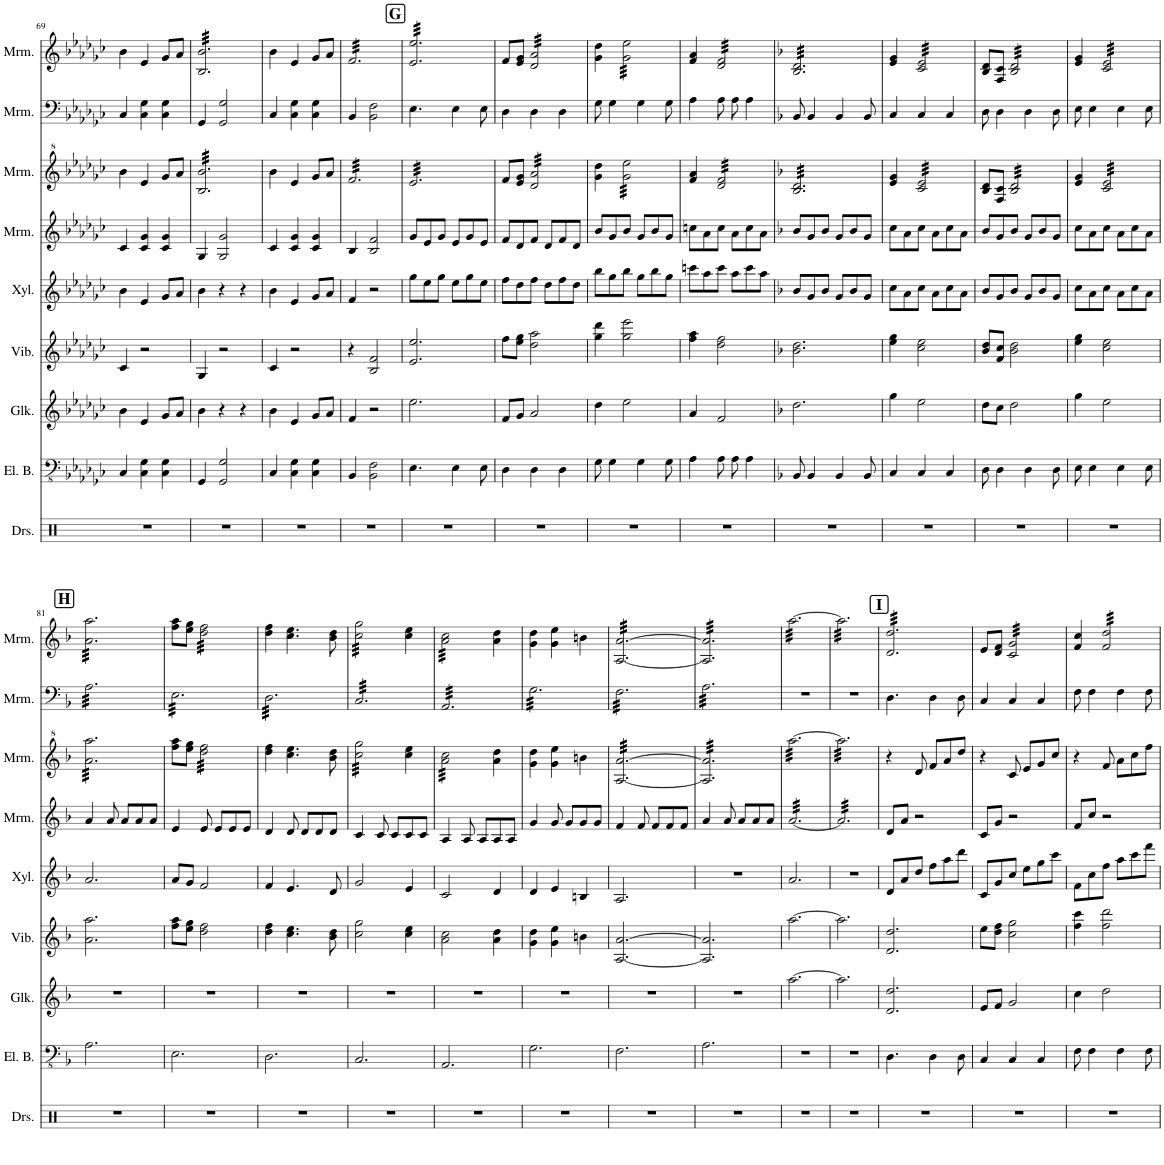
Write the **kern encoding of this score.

**kern	**kern	**kern	**kern	**kern	**kern	**kern	**kern	**kern
*part9	*part8	*part7	*part6	*part5	*part4	*part3	*part2	*part1
*staff9	*staff8	*staff7	*staff6	*staff5	*staff4	*staff3	*staff2	*staff1
*I"Drumset	*I"Electric Bass	*I"Glockenspiel	*I"Vibraphone	*I"Xylophone	*I"Marimba	*I"Marimba	*I"Marimba	*I"Marimba
*I'Drs.	*I'El. B.	*I'Glk.	*I'Vib.	*I'Xyl.	*I'Mrm.	*I'Mrm.	*I'Mrm.	*I'Mrm.
!!LO:PB:g=z
*clefX	*clefFv4	*clefG2	*clefG2	*clefG2	*clefG2	*clefG^2	*clefF4	*clefG2
*	*	*Trd-14c-24	*	*Trd-7c-12	*	*	*	*
*k[]	*k[b-e-a-d-g-c-]	*k[b-e-a-d-g-c-]	*k[b-e-a-d-g-c-]	*k[b-e-a-d-g-c-]	*k[b-e-a-d-g-c-]	*k[b-e-a-d-g-c-]	*k[b-e-a-d-g-c-]	*k[b-e-a-d-g-c-]
*M6/8	*M6/8	*M6/8	*M6/8	*M6/8	*M6/8	*M6/8	*M6/8	*M6/8
=69	=69	=69	=69	=69	=69	=69	=69	=69
2.r	4CC-/	4b-\	4c-/	4b-\	4c-/	4bb-\	4C-/	4b-\
.	4CC-\ 4GG-\	4e-/	2r	4e-/	4c-/ 4g-/	4ee-/	4C-\ 4G-\	4e-/
.	4CC-\ 4GG-\	8g-/L	.	8g-/L	4c-/ 4g-/	8gg-/L	4C-\ 4G-\	8g-/L
.	.	8a-/J	.	8a-/J	.	8aa-/J	.	8a-/J
=70	=70	=70	=70	=70	=70	=70	=70	=70
*	*	*	*	*	*	*tremolo	*	*
*	*	*	*	*	*	*	*	*tremolo
2.r	4GGG-/	4b-\	4G-/	4b-\	4G-/	32b-/ 32bb-/LLL	4GG-/	32B-/ 32b-/LLL
.	.	.	.	.	.	32b-/ 32bb-/	.	32B-/ 32b-/
.	.	.	.	.	.	32b-/ 32bb-/	.	32B-/ 32b-/
.	.	.	.	.	.	32b-/ 32bb-/	.	32B-/ 32b-/
.	.	.	.	.	.	32b-/ 32bb-/	.	32B-/ 32b-/
.	.	.	.	.	.	32b-/ 32bb-/	.	32B-/ 32b-/
.	.	.	.	.	.	32b-/ 32bb-/	.	32B-/ 32b-/
.	.	.	.	.	.	32b-/ 32bb-/	.	32B-/ 32b-/
.	2GGG-/ 2GG-/	4r	2r	4r	2G-/ 2g-/	32b-/ 32bb-/	2GG-/ 2G-/	32B-/ 32b-/
.	.	.	.	.	.	32b-/ 32bb-/	.	32B-/ 32b-/
.	.	.	.	.	.	32b-/ 32bb-/	.	32B-/ 32b-/
.	.	.	.	.	.	32b-/ 32bb-/	.	32B-/ 32b-/
.	.	.	.	.	.	32b-/ 32bb-/	.	32B-/ 32b-/
.	.	.	.	.	.	32b-/ 32bb-/	.	32B-/ 32b-/
.	.	.	.	.	.	32b-/ 32bb-/	.	32B-/ 32b-/
.	.	.	.	.	.	32b-/ 32bb-/	.	32B-/ 32b-/
.	.	4r	.	4r	.	32b-/ 32bb-/	.	32B-/ 32b-/
.	.	.	.	.	.	32b-/ 32bb-/	.	32B-/ 32b-/
.	.	.	.	.	.	32b-/ 32bb-/	.	32B-/ 32b-/
.	.	.	.	.	.	32b-/ 32bb-/	.	32B-/ 32b-/
.	.	.	.	.	.	32b-/ 32bb-/	.	32B-/ 32b-/
.	.	.	.	.	.	32b-/ 32bb-/	.	32B-/ 32b-/
.	.	.	.	.	.	32b-/ 32bb-/	.	32B-/ 32b-/
.	.	.	.	.	.	32b-/ 32bb-/JJJ	.	32B-/ 32b-/JJJ
*	*	*	*	*	*	*	*	*Xtremolo
*	*	*	*	*	*	*Xtremolo	*	*
=71	=71	=71	=71	=71	=71	=71	=71	=71
2.r	4CC-/	4b-\	4c-/	4b-\	4c-/	4bb-\	4C-/	4b-\
.	4CC-\ 4GG-\	4e-/	2r	4e-/	4c-/ 4g-/	4ee-/	4C-\ 4G-\	4e-/
.	4CC-\ 4GG-\	8g-/L	.	8g-/L	4c-/ 4g-/	8gg-/L	4C-\ 4G-\	8g-/L
.	.	8a-/J	.	8a-/J	.	8aa-/J	.	8a-/J
=72	=72	=72	=72	=72	=72	=72	=72	=72
*	*	*	*	*	*	*tremolo	*	*
*	*	*	*	*	*	*	*	*tremolo
2.r	4BBB-/	4f/	4r	4f/	4B-/	32ff/LLL	4BB-/	32f/LLL
.	.	.	.	.	.	32ff/	.	32f/
.	.	.	.	.	.	32ff/	.	32f/
.	.	.	.	.	.	32ff/	.	32f/
.	.	.	.	.	.	32ff/	.	32f/
.	.	.	.	.	.	32ff/	.	32f/
.	.	.	.	.	.	32ff/	.	32f/
.	.	.	.	.	.	32ff/	.	32f/
.	2BBB-\ 2FF\	2r	2B-/ 2f/	2r	2B-/ 2f/	32ff/	2BB-\ 2F\	32f/
.	.	.	.	.	.	32ff/	.	32f/
.	.	.	.	.	.	32ff/	.	32f/
.	.	.	.	.	.	32ff/	.	32f/
.	.	.	.	.	.	32ff/	.	32f/
.	.	.	.	.	.	32ff/	.	32f/
.	.	.	.	.	.	32ff/	.	32f/
.	.	.	.	.	.	32ff/	.	32f/
.	.	.	.	.	.	32ff/	.	32f/
.	.	.	.	.	.	32ff/	.	32f/
.	.	.	.	.	.	32ff/	.	32f/
.	.	.	.	.	.	32ff/	.	32f/
.	.	.	.	.	.	32ff/	.	32f/
.	.	.	.	.	.	32ff/	.	32f/
.	.	.	.	.	.	32ff/	.	32f/
.	.	.	.	.	.	32ff/JJJ	.	32f/JJJ
!!LO:REH:place=s1:a:B:cj:fs=14:t=G
=73	=73	=73	=73	=73	=73	=73	=73	=73
2.r	4.EE-\	2.ee-\	2.e-/ 2.ee-/	8gg-\L	8g-/L	32ee-/LLL	4.E-\	32e-/ 32ee-/LLL
.	.	.	.	.	.	32ee-/	.	32e-/ 32ee-/
.	.	.	.	.	.	32ee-/	.	32e-/ 32ee-/
.	.	.	.	.	.	32ee-/	.	32e-/ 32ee-/
.	.	.	.	8ee-\	8e-/	32ee-/	.	32e-/ 32ee-/
.	.	.	.	.	.	32ee-/	.	32e-/ 32ee-/
.	.	.	.	.	.	32ee-/	.	32e-/ 32ee-/
.	.	.	.	.	.	32ee-/	.	32e-/ 32ee-/
.	.	.	.	8gg-\J	8g-/J	32ee-/	.	32e-/ 32ee-/
.	.	.	.	.	.	32ee-/	.	32e-/ 32ee-/
.	.	.	.	.	.	32ee-/	.	32e-/ 32ee-/
.	.	.	.	.	.	32ee-/	.	32e-/ 32ee-/
.	4EE-\	.	.	8ee-\L	8e-/L	32ee-/	4E-\	32e-/ 32ee-/
.	.	.	.	.	.	32ee-/	.	32e-/ 32ee-/
.	.	.	.	.	.	32ee-/	.	32e-/ 32ee-/
.	.	.	.	.	.	32ee-/	.	32e-/ 32ee-/
.	.	.	.	8gg-\	8g-/	32ee-/	.	32e-/ 32ee-/
.	.	.	.	.	.	32ee-/	.	32e-/ 32ee-/
.	.	.	.	.	.	32ee-/	.	32e-/ 32ee-/
.	.	.	.	.	.	32ee-/	.	32e-/ 32ee-/
.	8EE-\	.	.	8ee-\J	8e-/J	32ee-/	8E-\	32e-/ 32ee-/
.	.	.	.	.	.	32ee-/	.	32e-/ 32ee-/
.	.	.	.	.	.	32ee-/	.	32e-/ 32ee-/
.	.	.	.	.	.	32ee-/JJJ	.	32e-/ 32ee-/JJJ
*	*	*	*	*	*	*	*	*Xtremolo
*	*	*	*	*	*	*Xtremolo	*	*
=74	=74	=74	=74	=74	=74	=74	=74	=74
2.r	4DD-\	8f/L	8ff\L	8ff\L	8f/L	8ff/L	4D-\	8f/L
.	.	8g-/J	8ee-\ 8gg-\J	8dd-\	8d-/	8ee-/ 8gg-/J	.	8e-/ 8g-/J
*	*	*	*	*	*	*tremolo	*	*
*	*	*	*	*	*	*	*	*tremolo
.	4DD-\	2a-/	2dd-\ 2aa-\	8ff\J	8f/J	32dd-/ 32aa-/LLL	4D-\	32d-/ 32a-/LLL
.	.	.	.	.	.	32dd-/ 32aa-/	.	32d-/ 32a-/
.	.	.	.	.	.	32dd-/ 32aa-/	.	32d-/ 32a-/
.	.	.	.	.	.	32dd-/ 32aa-/	.	32d-/ 32a-/
.	.	.	.	8dd-\L	8d-/L	32dd-/ 32aa-/	.	32d-/ 32a-/
.	.	.	.	.	.	32dd-/ 32aa-/	.	32d-/ 32a-/
.	.	.	.	.	.	32dd-/ 32aa-/	.	32d-/ 32a-/
.	.	.	.	.	.	32dd-/ 32aa-/	.	32d-/ 32a-/
.	4DD-\	.	.	8ff\	8f/	32dd-/ 32aa-/	4D-\	32d-/ 32a-/
.	.	.	.	.	.	32dd-/ 32aa-/	.	32d-/ 32a-/
.	.	.	.	.	.	32dd-/ 32aa-/	.	32d-/ 32a-/
.	.	.	.	.	.	32dd-/ 32aa-/	.	32d-/ 32a-/
.	.	.	.	8dd-\J	8d-/J	32dd-/ 32aa-/	.	32d-/ 32a-/
.	.	.	.	.	.	32dd-/ 32aa-/	.	32d-/ 32a-/
.	.	.	.	.	.	32dd-/ 32aa-/	.	32d-/ 32a-/
.	.	.	.	.	.	32dd-/ 32aa-/JJJ	.	32d-/ 32a-/JJJ
*	*	*	*	*	*	*	*	*Xtremolo
*	*	*	*	*	*	*Xtremolo	*	*
=75	=75	=75	=75	=75	=75	=75	=75	=75
2.r	8GG-\	4dd-\	4gg-\ 4ddd-\	8bb-\L	8b-/L	4gg-\ 4ddd-\	8G-\	4g-\ 4dd-\
.	4GG-\	.	.	8gg-\	8g-/	.	4G-\	.
*	*	*	*	*	*	*tremolo	*	*
*	*	*	*	*	*	*	*	*tremolo
.	.	2ee-\	2gg-\ 2eee-\	8bb-\J	8b-/J	32gg-\ 32eee-\LLL	.	32g-\ 32ee-\LLL
.	.	.	.	.	.	32gg-\ 32eee-\	.	32g-\ 32ee-\
.	.	.	.	.	.	32gg-\ 32eee-\	.	32g-\ 32ee-\
.	.	.	.	.	.	32gg-\ 32eee-\	.	32g-\ 32ee-\
.	4GG-\	.	.	8gg-\L	8g-/L	32gg-\ 32eee-\	4G-\	32g-\ 32ee-\
.	.	.	.	.	.	32gg-\ 32eee-\	.	32g-\ 32ee-\
.	.	.	.	.	.	32gg-\ 32eee-\	.	32g-\ 32ee-\
.	.	.	.	.	.	32gg-\ 32eee-\	.	32g-\ 32ee-\
.	.	.	.	8bb-\	8b-/	32gg-\ 32eee-\	.	32g-\ 32ee-\
.	.	.	.	.	.	32gg-\ 32eee-\	.	32g-\ 32ee-\
.	.	.	.	.	.	32gg-\ 32eee-\	.	32g-\ 32ee-\
.	.	.	.	.	.	32gg-\ 32eee-\	.	32g-\ 32ee-\
.	8GG-\	.	.	8gg-\J	8g-/J	32gg-\ 32eee-\	8G-\	32g-\ 32ee-\
.	.	.	.	.	.	32gg-\ 32eee-\	.	32g-\ 32ee-\
.	.	.	.	.	.	32gg-\ 32eee-\	.	32g-\ 32ee-\
.	.	.	.	.	.	32gg-\ 32eee-\JJJ	.	32g-\ 32ee-\JJJ
*	*	*	*	*	*	*	*	*Xtremolo
*	*	*	*	*	*	*Xtremolo	*	*
=76	=76	=76	=76	=76	=76	=76	=76	=76
2.r	4AA-\	4a-/	4ff\ 4aa-\	8cccn\L	8ccn\L	4ff/ 4aa-/	4A-\	4f/ 4a-/
.	.	.	.	8aa-\	8a-\	.	.	.
*	*	*	*	*	*	*tremolo	*	*
*	*	*	*	*	*	*	*	*tremolo
.	8AA-\	2f/	2dd-\ 2ff\	8ccc\J	8cc\J	32dd-/ 32ff/LLL	8A-\	32d-/ 32f/LLL
.	.	.	.	.	.	32dd-/ 32ff/	.	32d-/ 32f/
.	.	.	.	.	.	32dd-/ 32ff/	.	32d-/ 32f/
.	.	.	.	.	.	32dd-/ 32ff/	.	32d-/ 32f/
.	8AA-\	.	.	8aa-\L	8a-\L	32dd-/ 32ff/	8A-\	32d-/ 32f/
.	.	.	.	.	.	32dd-/ 32ff/	.	32d-/ 32f/
.	.	.	.	.	.	32dd-/ 32ff/	.	32d-/ 32f/
.	.	.	.	.	.	32dd-/ 32ff/	.	32d-/ 32f/
.	4AA-\	.	.	8ccc\	8cc\	32dd-/ 32ff/	4A-\	32d-/ 32f/
.	.	.	.	.	.	32dd-/ 32ff/	.	32d-/ 32f/
.	.	.	.	.	.	32dd-/ 32ff/	.	32d-/ 32f/
.	.	.	.	.	.	32dd-/ 32ff/	.	32d-/ 32f/
.	.	.	.	8aa-\J	8a-\J	32dd-/ 32ff/	.	32d-/ 32f/
.	.	.	.	.	.	32dd-/ 32ff/	.	32d-/ 32f/
.	.	.	.	.	.	32dd-/ 32ff/	.	32d-/ 32f/
.	.	.	.	.	.	32dd-/ 32ff/JJJ	.	32d-/ 32f/JJJ
=77	=77	=77	=77	=77	=77	=77	=77	=77
*	*k[b-]	*k[b-]	*k[b-]	*k[b-]	*k[b-]	*k[b-]	*k[b-]	*k[b-]
2.r	8BBB-/	2.dd\	2.b-\ 2.dd\	8b-/L	8b-/L	32b-/ 32dd/LLL	8BB-/	32B-/ 32d/LLL
.	.	.	.	.	.	32b-/ 32dd/	.	32B-/ 32d/
.	.	.	.	.	.	32b-/ 32dd/	.	32B-/ 32d/
.	.	.	.	.	.	32b-/ 32dd/	.	32B-/ 32d/
.	4BBB-/	.	.	8g/	8g/	32b-/ 32dd/	4BB-/	32B-/ 32d/
.	.	.	.	.	.	32b-/ 32dd/	.	32B-/ 32d/
.	.	.	.	.	.	32b-/ 32dd/	.	32B-/ 32d/
.	.	.	.	.	.	32b-/ 32dd/	.	32B-/ 32d/
.	.	.	.	8b-/J	8b-/J	32b-/ 32dd/	.	32B-/ 32d/
.	.	.	.	.	.	32b-/ 32dd/	.	32B-/ 32d/
.	.	.	.	.	.	32b-/ 32dd/	.	32B-/ 32d/
.	.	.	.	.	.	32b-/ 32dd/	.	32B-/ 32d/
.	4BBB-/	.	.	8g/L	8g/L	32b-/ 32dd/	4BB-/	32B-/ 32d/
.	.	.	.	.	.	32b-/ 32dd/	.	32B-/ 32d/
.	.	.	.	.	.	32b-/ 32dd/	.	32B-/ 32d/
.	.	.	.	.	.	32b-/ 32dd/	.	32B-/ 32d/
.	.	.	.	8b-/	8b-/	32b-/ 32dd/	.	32B-/ 32d/
.	.	.	.	.	.	32b-/ 32dd/	.	32B-/ 32d/
.	.	.	.	.	.	32b-/ 32dd/	.	32B-/ 32d/
.	.	.	.	.	.	32b-/ 32dd/	.	32B-/ 32d/
.	8BBB-/	.	.	8g/J	8g/J	32b-/ 32dd/	8BB-/	32B-/ 32d/
.	.	.	.	.	.	32b-/ 32dd/	.	32B-/ 32d/
.	.	.	.	.	.	32b-/ 32dd/	.	32B-/ 32d/
.	.	.	.	.	.	32b-/ 32dd/JJJ	.	32B-/ 32d/JJJ
*	*	*	*	*	*	*	*	*Xtremolo
*	*	*	*	*	*	*Xtremolo	*	*
=78	=78	=78	=78	=78	=78	=78	=78	=78
2.r	4CC/	4gg\	4ee\ 4gg\	8cc\L	8cc\L	4ee/ 4gg/	4C/	4e/ 4g/
.	.	.	.	8a\	8a\	.	.	.
*	*	*	*	*	*	*tremolo	*	*
*	*	*	*	*	*	*	*	*tremolo
.	4CC/	2ee\	2cc\ 2ee\	8cc\J	8cc\J	32cc/ 32ee/LLL	4C/	32c/ 32e/LLL
.	.	.	.	.	.	32cc/ 32ee/	.	32c/ 32e/
.	.	.	.	.	.	32cc/ 32ee/	.	32c/ 32e/
.	.	.	.	.	.	32cc/ 32ee/	.	32c/ 32e/
.	.	.	.	8a\L	8a\L	32cc/ 32ee/	.	32c/ 32e/
.	.	.	.	.	.	32cc/ 32ee/	.	32c/ 32e/
.	.	.	.	.	.	32cc/ 32ee/	.	32c/ 32e/
.	.	.	.	.	.	32cc/ 32ee/	.	32c/ 32e/
.	4CC/	.	.	8cc\	8cc\	32cc/ 32ee/	4C/	32c/ 32e/
.	.	.	.	.	.	32cc/ 32ee/	.	32c/ 32e/
.	.	.	.	.	.	32cc/ 32ee/	.	32c/ 32e/
.	.	.	.	.	.	32cc/ 32ee/	.	32c/ 32e/
.	.	.	.	8a\J	8a\J	32cc/ 32ee/	.	32c/ 32e/
.	.	.	.	.	.	32cc/ 32ee/	.	32c/ 32e/
.	.	.	.	.	.	32cc/ 32ee/	.	32c/ 32e/
.	.	.	.	.	.	32cc/ 32ee/JJJ	.	32c/ 32e/JJJ
*	*	*	*	*	*	*	*	*Xtremolo
*	*	*	*	*	*	*Xtremolo	*	*
=79	=79	=79	=79	=79	=79	=79	=79	=79
2.r	8DD\	8dd\L	8b-/ 8dd/L	8b-/L	8b-/L	8b-/ 8dd/L	8D\	8B-/ 8d/L
.	4DD\	8cc\J	8f/ 8cc/J	8g/	8g/	8f/ 8cc/J	4D\	8F/ 8c/J
*	*	*	*	*	*	*tremolo	*	*
*	*	*	*	*	*	*	*	*tremolo
.	.	2dd\	2b-\ 2dd\	8b-/J	8b-/J	32b-/ 32dd/LLL	.	32B-/ 32d/LLL
.	.	.	.	.	.	32b-/ 32dd/	.	32B-/ 32d/
.	.	.	.	.	.	32b-/ 32dd/	.	32B-/ 32d/
.	.	.	.	.	.	32b-/ 32dd/	.	32B-/ 32d/
.	4DD\	.	.	8g/L	8g/L	32b-/ 32dd/	4D\	32B-/ 32d/
.	.	.	.	.	.	32b-/ 32dd/	.	32B-/ 32d/
.	.	.	.	.	.	32b-/ 32dd/	.	32B-/ 32d/
.	.	.	.	.	.	32b-/ 32dd/	.	32B-/ 32d/
.	.	.	.	8b-/	8b-/	32b-/ 32dd/	.	32B-/ 32d/
.	.	.	.	.	.	32b-/ 32dd/	.	32B-/ 32d/
.	.	.	.	.	.	32b-/ 32dd/	.	32B-/ 32d/
.	.	.	.	.	.	32b-/ 32dd/	.	32B-/ 32d/
.	8DD\	.	.	8g/J	8g/J	32b-/ 32dd/	8D\	32B-/ 32d/
.	.	.	.	.	.	32b-/ 32dd/	.	32B-/ 32d/
.	.	.	.	.	.	32b-/ 32dd/	.	32B-/ 32d/
.	.	.	.	.	.	32b-/ 32dd/JJJ	.	32B-/ 32d/JJJ
*	*	*	*	*	*	*	*	*Xtremolo
*	*	*	*	*	*	*Xtremolo	*	*
=80	=80	=80	=80	=80	=80	=80	=80	=80
2.r	8EE\	4gg\	4ee\ 4gg\	8cc\L	8cc\L	4ee/ 4gg/	8E\	4e/ 4g/
.	4EE\	.	.	8a\	8a\	.	4E\	.
*	*	*	*	*	*	*tremolo	*	*
*	*	*	*	*	*	*	*	*tremolo
.	.	2ee\	2cc\ 2ee\	8cc\J	8cc\J	32cc/ 32ee/LLL	.	32c/ 32e/LLL
.	.	.	.	.	.	32cc/ 32ee/	.	32c/ 32e/
.	.	.	.	.	.	32cc/ 32ee/	.	32c/ 32e/
.	.	.	.	.	.	32cc/ 32ee/	.	32c/ 32e/
.	4EE\	.	.	8a\L	8a\L	32cc/ 32ee/	4E\	32c/ 32e/
.	.	.	.	.	.	32cc/ 32ee/	.	32c/ 32e/
.	.	.	.	.	.	32cc/ 32ee/	.	32c/ 32e/
.	.	.	.	.	.	32cc/ 32ee/	.	32c/ 32e/
.	.	.	.	8cc\	8cc\	32cc/ 32ee/	.	32c/ 32e/
.	.	.	.	.	.	32cc/ 32ee/	.	32c/ 32e/
.	.	.	.	.	.	32cc/ 32ee/	.	32c/ 32e/
.	.	.	.	.	.	32cc/ 32ee/	.	32c/ 32e/
.	8EE\	.	.	8a\J	8a\J	32cc/ 32ee/	8E\	32c/ 32e/
.	.	.	.	.	.	32cc/ 32ee/	.	32c/ 32e/
.	.	.	.	.	.	32cc/ 32ee/	.	32c/ 32e/
.	.	.	.	.	.	32cc/ 32ee/JJJ	.	32c/ 32e/JJJ
!!LO:LB:g=z
!!LO:REH:place=s1:a:B:cj:fs=14:t=H
=81	=81	=81	=81	=81	=81	=81	=81	=81
*	*	*	*	*	*	*	*tremolo	*
2.r	2.AA\	2.r	2.a\ 2.aa\	2.a/	4a/	32aa\ 32aaa\LLL	32A\LLL	32a\ 32aa\LLL
.	.	.	.	.	.	32aa\ 32aaa\	32A\	32a\ 32aa\
.	.	.	.	.	.	32aa\ 32aaa\	32A\	32a\ 32aa\
.	.	.	.	.	.	32aa\ 32aaa\	32A\	32a\ 32aa\
.	.	.	.	.	.	32aa\ 32aaa\	32A\	32a\ 32aa\
.	.	.	.	.	.	32aa\ 32aaa\	32A\	32a\ 32aa\
.	.	.	.	.	.	32aa\ 32aaa\	32A\	32a\ 32aa\
.	.	.	.	.	.	32aa\ 32aaa\	32A\	32a\ 32aa\
.	.	.	.	.	8a/	32aa\ 32aaa\	32A\	32a\ 32aa\
.	.	.	.	.	.	32aa\ 32aaa\	32A\	32a\ 32aa\
.	.	.	.	.	.	32aa\ 32aaa\	32A\	32a\ 32aa\
.	.	.	.	.	.	32aa\ 32aaa\	32A\	32a\ 32aa\
.	.	.	.	.	8a/L	32aa\ 32aaa\	32A\	32a\ 32aa\
.	.	.	.	.	.	32aa\ 32aaa\	32A\	32a\ 32aa\
.	.	.	.	.	.	32aa\ 32aaa\	32A\	32a\ 32aa\
.	.	.	.	.	.	32aa\ 32aaa\	32A\	32a\ 32aa\
.	.	.	.	.	8a/	32aa\ 32aaa\	32A\	32a\ 32aa\
.	.	.	.	.	.	32aa\ 32aaa\	32A\	32a\ 32aa\
.	.	.	.	.	.	32aa\ 32aaa\	32A\	32a\ 32aa\
.	.	.	.	.	.	32aa\ 32aaa\	32A\	32a\ 32aa\
.	.	.	.	.	8a/J	32aa\ 32aaa\	32A\	32a\ 32aa\
.	.	.	.	.	.	32aa\ 32aaa\	32A\	32a\ 32aa\
.	.	.	.	.	.	32aa\ 32aaa\	32A\	32a\ 32aa\
.	.	.	.	.	.	32aa\ 32aaa\JJJ	32A\JJJ	32a\ 32aa\JJJ
*	*	*	*	*	*	*	*	*Xtremolo
*	*	*	*	*	*	*Xtremolo	*	*
=82	=82	=82	=82	=82	=82	=82	=82	=82
2.r	2.EE\	2.r	8ff\ 8aa\L	8a/L	4e/	8fff\ 8aaa\L	32E\LLL	8ff\ 8aa\L
.	.	.	.	.	.	.	32E\	.
.	.	.	.	.	.	.	32E\	.
.	.	.	.	.	.	.	32E\	.
.	.	.	8ee\ 8gg\J	8g/J	.	8eee\ 8ggg\J	32E\	8ee\ 8gg\J
.	.	.	.	.	.	.	32E\	.
.	.	.	.	.	.	.	32E\	.
.	.	.	.	.	.	.	32E\	.
*	*	*	*	*	*	*tremolo	*	*
*	*	*	*	*	*	*	*	*tremolo
.	.	.	2dd\ 2ff\	2f/	8e/	32ddd\ 32fff\LLL	32E\	32dd\ 32ff\LLL
.	.	.	.	.	.	32ddd\ 32fff\	32E\	32dd\ 32ff\
.	.	.	.	.	.	32ddd\ 32fff\	32E\	32dd\ 32ff\
.	.	.	.	.	.	32ddd\ 32fff\	32E\	32dd\ 32ff\
.	.	.	.	.	8e/L	32ddd\ 32fff\	32E\	32dd\ 32ff\
.	.	.	.	.	.	32ddd\ 32fff\	32E\	32dd\ 32ff\
.	.	.	.	.	.	32ddd\ 32fff\	32E\	32dd\ 32ff\
.	.	.	.	.	.	32ddd\ 32fff\	32E\	32dd\ 32ff\
.	.	.	.	.	8e/	32ddd\ 32fff\	32E\	32dd\ 32ff\
.	.	.	.	.	.	32ddd\ 32fff\	32E\	32dd\ 32ff\
.	.	.	.	.	.	32ddd\ 32fff\	32E\	32dd\ 32ff\
.	.	.	.	.	.	32ddd\ 32fff\	32E\	32dd\ 32ff\
.	.	.	.	.	8e/J	32ddd\ 32fff\	32E\	32dd\ 32ff\
.	.	.	.	.	.	32ddd\ 32fff\	32E\	32dd\ 32ff\
.	.	.	.	.	.	32ddd\ 32fff\	32E\	32dd\ 32ff\
.	.	.	.	.	.	32ddd\ 32fff\JJJ	32E\JJJ	32dd\ 32ff\JJJ
*	*	*	*	*	*	*	*	*Xtremolo
*	*	*	*	*	*	*Xtremolo	*	*
=83	=83	=83	=83	=83	=83	=83	=83	=83
2.r	2.DD\	2.r	4dd\ 4ff\	4f/	4d/	4ddd\ 4fff\	32D\LLL	4dd\ 4ff\
.	.	.	.	.	.	.	32D\	.
.	.	.	.	.	.	.	32D\	.
.	.	.	.	.	.	.	32D\	.
.	.	.	.	.	.	.	32D\	.
.	.	.	.	.	.	.	32D\	.
.	.	.	.	.	.	.	32D\	.
.	.	.	.	.	.	.	32D\	.
.	.	.	4.cc\ 4.ee\	4.e/	8d/	4.ccc\ 4.eee\	32D\	4.cc\ 4.ee\
.	.	.	.	.	.	.	32D\	.
.	.	.	.	.	.	.	32D\	.
.	.	.	.	.	.	.	32D\	.
.	.	.	.	.	8d/L	.	32D\	.
.	.	.	.	.	.	.	32D\	.
.	.	.	.	.	.	.	32D\	.
.	.	.	.	.	.	.	32D\	.
.	.	.	.	.	8d/	.	32D\	.
.	.	.	.	.	.	.	32D\	.
.	.	.	.	.	.	.	32D\	.
.	.	.	.	.	.	.	32D\	.
.	.	.	8b-\ 8dd\	8d/	8d/J	8bb-\ 8ddd\	32D\	8b-\ 8dd\
.	.	.	.	.	.	.	32D\	.
.	.	.	.	.	.	.	32D\	.
.	.	.	.	.	.	.	32D\JJJ	.
=84	=84	=84	=84	=84	=84	=84	=84	=84
*	*	*	*	*	*	*tremolo	*	*
*	*	*	*	*	*	*	*	*tremolo
2.r	2.CC/	2.r	2cc\ 2gg\	2g/	4c/	32ccc\ 32ggg\LLL	32C/LLL	32cc\ 32gg\LLL
.	.	.	.	.	.	32ccc\ 32ggg\	32C/	32cc\ 32gg\
.	.	.	.	.	.	32ccc\ 32ggg\	32C/	32cc\ 32gg\
.	.	.	.	.	.	32ccc\ 32ggg\	32C/	32cc\ 32gg\
.	.	.	.	.	.	32ccc\ 32ggg\	32C/	32cc\ 32gg\
.	.	.	.	.	.	32ccc\ 32ggg\	32C/	32cc\ 32gg\
.	.	.	.	.	.	32ccc\ 32ggg\	32C/	32cc\ 32gg\
.	.	.	.	.	.	32ccc\ 32ggg\	32C/	32cc\ 32gg\
.	.	.	.	.	8c/	32ccc\ 32ggg\	32C/	32cc\ 32gg\
.	.	.	.	.	.	32ccc\ 32ggg\	32C/	32cc\ 32gg\
.	.	.	.	.	.	32ccc\ 32ggg\	32C/	32cc\ 32gg\
.	.	.	.	.	.	32ccc\ 32ggg\	32C/	32cc\ 32gg\
.	.	.	.	.	8c/L	32ccc\ 32ggg\	32C/	32cc\ 32gg\
.	.	.	.	.	.	32ccc\ 32ggg\	32C/	32cc\ 32gg\
.	.	.	.	.	.	32ccc\ 32ggg\	32C/	32cc\ 32gg\
.	.	.	.	.	.	32ccc\ 32ggg\JJJ	32C/	32cc\ 32gg\JJJ
*	*	*	*	*	*	*	*	*Xtremolo
*	*	*	*	*	*	*Xtremolo	*	*
.	.	.	4cc\ 4ee\	4e/	8c/	4ccc\ 4eee\	32C/	4cc\ 4ee\
.	.	.	.	.	.	.	32C/	.
.	.	.	.	.	.	.	32C/	.
.	.	.	.	.	.	.	32C/	.
.	.	.	.	.	8c/J	.	32C/	.
.	.	.	.	.	.	.	32C/	.
.	.	.	.	.	.	.	32C/	.
.	.	.	.	.	.	.	32C/JJJ	.
=85	=85	=85	=85	=85	=85	=85	=85	=85
*	*	*	*	*	*	*tremolo	*	*
*	*	*	*	*	*	*	*	*tremolo
2.r	2.AAA/	2.r	2a\ 2cc\	2c/	4A/	32aa\ 32ccc\LLL	32AA/LLL	32a\ 32cc\LLL
.	.	.	.	.	.	32aa\ 32ccc\	32AA/	32a\ 32cc\
.	.	.	.	.	.	32aa\ 32ccc\	32AA/	32a\ 32cc\
.	.	.	.	.	.	32aa\ 32ccc\	32AA/	32a\ 32cc\
.	.	.	.	.	.	32aa\ 32ccc\	32AA/	32a\ 32cc\
.	.	.	.	.	.	32aa\ 32ccc\	32AA/	32a\ 32cc\
.	.	.	.	.	.	32aa\ 32ccc\	32AA/	32a\ 32cc\
.	.	.	.	.	.	32aa\ 32ccc\	32AA/	32a\ 32cc\
.	.	.	.	.	8A/	32aa\ 32ccc\	32AA/	32a\ 32cc\
.	.	.	.	.	.	32aa\ 32ccc\	32AA/	32a\ 32cc\
.	.	.	.	.	.	32aa\ 32ccc\	32AA/	32a\ 32cc\
.	.	.	.	.	.	32aa\ 32ccc\	32AA/	32a\ 32cc\
.	.	.	.	.	8A/L	32aa\ 32ccc\	32AA/	32a\ 32cc\
.	.	.	.	.	.	32aa\ 32ccc\	32AA/	32a\ 32cc\
.	.	.	.	.	.	32aa\ 32ccc\	32AA/	32a\ 32cc\
.	.	.	.	.	.	32aa\ 32ccc\JJJ	32AA/	32a\ 32cc\JJJ
*	*	*	*	*	*	*	*	*Xtremolo
*	*	*	*	*	*	*Xtremolo	*	*
.	.	.	4a\ 4dd\	4d/	8A/	4aa\ 4ddd\	32AA/	4a\ 4dd\
.	.	.	.	.	.	.	32AA/	.
.	.	.	.	.	.	.	32AA/	.
.	.	.	.	.	.	.	32AA/	.
.	.	.	.	.	8A/J	.	32AA/	.
.	.	.	.	.	.	.	32AA/	.
.	.	.	.	.	.	.	32AA/	.
.	.	.	.	.	.	.	32AA/JJJ	.
=86	=86	=86	=86	=86	=86	=86	=86	=86
2.r	2.GG\	2.r	4g\ 4dd\	4d/	4g/	4gg\ 4ddd\	32G\LLL	4g\ 4dd\
.	.	.	.	.	.	.	32G\	.
.	.	.	.	.	.	.	32G\	.
.	.	.	.	.	.	.	32G\	.
.	.	.	.	.	.	.	32G\	.
.	.	.	.	.	.	.	32G\	.
.	.	.	.	.	.	.	32G\	.
.	.	.	.	.	.	.	32G\	.
.	.	.	4g\ 4ee\	4e/	8g/	4gg\ 4eee\	32G\	4g\ 4ee\
.	.	.	.	.	.	.	32G\	.
.	.	.	.	.	.	.	32G\	.
.	.	.	.	.	.	.	32G\	.
.	.	.	.	.	8g/L	.	32G\	.
.	.	.	.	.	.	.	32G\	.
.	.	.	.	.	.	.	32G\	.
.	.	.	.	.	.	.	32G\	.
.	.	.	4bn\	4Bn/	8g/	4bbn\	32G\	4bn\
.	.	.	.	.	.	.	32G\	.
.	.	.	.	.	.	.	32G\	.
.	.	.	.	.	.	.	32G\	.
.	.	.	.	.	8g/J	.	32G\	.
.	.	.	.	.	.	.	32G\	.
.	.	.	.	.	.	.	32G\	.
.	.	.	.	.	.	.	32G\JJJ	.
=87	=87	=87	=87	=87	=87	=87	=87	=87
*	*	*	*	*	*	*tremolo	*	*
*	*	*	*	*	*	*	*	*tremolo
2.r	2.FF\	2.r	[2.A/ [2.a/	2.A/	4f/	[32a/ [32aa/LLL	32F\LLL	[32A/ [32a/LLL
.	.	.	.	.	.	32a/ 32aa/	32F\	32A/ 32a/
.	.	.	.	.	.	32a/ 32aa/	32F\	32A/ 32a/
.	.	.	.	.	.	32a/ 32aa/	32F\	32A/ 32a/
.	.	.	.	.	.	32a/ 32aa/	32F\	32A/ 32a/
.	.	.	.	.	.	32a/ 32aa/	32F\	32A/ 32a/
.	.	.	.	.	.	32a/ 32aa/	32F\	32A/ 32a/
.	.	.	.	.	.	32a/ 32aa/	32F\	32A/ 32a/
.	.	.	.	.	8f/	32a/ 32aa/	32F\	32A/ 32a/
.	.	.	.	.	.	32a/ 32aa/	32F\	32A/ 32a/
.	.	.	.	.	.	32a/ 32aa/	32F\	32A/ 32a/
.	.	.	.	.	.	32a/ 32aa/	32F\	32A/ 32a/
.	.	.	.	.	8f/L	32a/ 32aa/	32F\	32A/ 32a/
.	.	.	.	.	.	32a/ 32aa/	32F\	32A/ 32a/
.	.	.	.	.	.	32a/ 32aa/	32F\	32A/ 32a/
.	.	.	.	.	.	32a/ 32aa/	32F\	32A/ 32a/
.	.	.	.	.	8f/	32a/ 32aa/	32F\	32A/ 32a/
.	.	.	.	.	.	32a/ 32aa/	32F\	32A/ 32a/
.	.	.	.	.	.	32a/ 32aa/	32F\	32A/ 32a/
.	.	.	.	.	.	32a/ 32aa/	32F\	32A/ 32a/
.	.	.	.	.	8f/J	32a/ 32aa/	32F\	32A/ 32a/
.	.	.	.	.	.	32a/ 32aa/	32F\	32A/ 32a/
.	.	.	.	.	.	32a/ 32aa/	32F\	32A/ 32a/
.	.	.	.	.	.	32a/ 32aa/JJJ	32F\JJJ	32A/ 32a/JJJ
=88	=88	=88	=88	=88	=88	=88	=88	=88
2.r	2.AA\	2.r	2.A/] 2.a/]	2.r	4a/	32a/] 32aa/]LLL	32A\LLL	32A/] 32a/]LLL
.	.	.	.	.	.	32a/ 32aa/	32A\	32A/ 32a/
.	.	.	.	.	.	32a/ 32aa/	32A\	32A/ 32a/
.	.	.	.	.	.	32a/ 32aa/	32A\	32A/ 32a/
.	.	.	.	.	.	32a/ 32aa/	32A\	32A/ 32a/
.	.	.	.	.	.	32a/ 32aa/	32A\	32A/ 32a/
.	.	.	.	.	.	32a/ 32aa/	32A\	32A/ 32a/
.	.	.	.	.	.	32a/ 32aa/	32A\	32A/ 32a/
.	.	.	.	.	8a/	32a/ 32aa/	32A\	32A/ 32a/
.	.	.	.	.	.	32a/ 32aa/	32A\	32A/ 32a/
.	.	.	.	.	.	32a/ 32aa/	32A\	32A/ 32a/
.	.	.	.	.	.	32a/ 32aa/	32A\	32A/ 32a/
.	.	.	.	.	8a/L	32a/ 32aa/	32A\	32A/ 32a/
.	.	.	.	.	.	32a/ 32aa/	32A\	32A/ 32a/
.	.	.	.	.	.	32a/ 32aa/	32A\	32A/ 32a/
.	.	.	.	.	.	32a/ 32aa/	32A\	32A/ 32a/
.	.	.	.	.	8a/	32a/ 32aa/	32A\	32A/ 32a/
.	.	.	.	.	.	32a/ 32aa/	32A\	32A/ 32a/
.	.	.	.	.	.	32a/ 32aa/	32A\	32A/ 32a/
.	.	.	.	.	.	32a/ 32aa/	32A\	32A/ 32a/
.	.	.	.	.	8a/J	32a/ 32aa/	32A\	32A/ 32a/
.	.	.	.	.	.	32a/ 32aa/	32A\	32A/ 32a/
.	.	.	.	.	.	32a/ 32aa/	32A\	32A/ 32a/
.	.	.	.	.	.	32a/ 32aa/JJJ	32A\JJJ	32A/ 32a/JJJ
*	*	*	*	*	*	*	*Xtremolo	*
=89	=89	=89	=89	=89	=89	=89	=89	=89
*	*	*	*	*	*tremolo	*	*	*
2.r	2.r	[2.aa\	[2.aa\	2.a/	[32a/LLL	[32aaa\LLL	2.r	[32aa\LLL
.	.	.	.	.	32a/	32aaa\	.	32aa\
.	.	.	.	.	32a/	32aaa\	.	32aa\
.	.	.	.	.	32a/	32aaa\	.	32aa\
.	.	.	.	.	32a/	32aaa\	.	32aa\
.	.	.	.	.	32a/	32aaa\	.	32aa\
.	.	.	.	.	32a/	32aaa\	.	32aa\
.	.	.	.	.	32a/	32aaa\	.	32aa\
.	.	.	.	.	32a/	32aaa\	.	32aa\
.	.	.	.	.	32a/	32aaa\	.	32aa\
.	.	.	.	.	32a/	32aaa\	.	32aa\
.	.	.	.	.	32a/	32aaa\	.	32aa\
.	.	.	.	.	32a/	32aaa\	.	32aa\
.	.	.	.	.	32a/	32aaa\	.	32aa\
.	.	.	.	.	32a/	32aaa\	.	32aa\
.	.	.	.	.	32a/	32aaa\	.	32aa\
.	.	.	.	.	32a/	32aaa\	.	32aa\
.	.	.	.	.	32a/	32aaa\	.	32aa\
.	.	.	.	.	32a/	32aaa\	.	32aa\
.	.	.	.	.	32a/	32aaa\	.	32aa\
.	.	.	.	.	32a/	32aaa\	.	32aa\
.	.	.	.	.	32a/	32aaa\	.	32aa\
.	.	.	.	.	32a/	32aaa\	.	32aa\
.	.	.	.	.	32a/JJJ	32aaa\JJJ	.	32aa\JJJ
=90	=90	=90	=90	=90	=90	=90	=90	=90
2.r	2.r	2.aa\]	2.aa\]	2.r	32a/]LLL	32aaa\]LLL	2.r	32aa\]LLL
.	.	.	.	.	32a/	32aaa\	.	32aa\
.	.	.	.	.	32a/	32aaa\	.	32aa\
.	.	.	.	.	32a/	32aaa\	.	32aa\
.	.	.	.	.	32a/	32aaa\	.	32aa\
.	.	.	.	.	32a/	32aaa\	.	32aa\
.	.	.	.	.	32a/	32aaa\	.	32aa\
.	.	.	.	.	32a/	32aaa\	.	32aa\
.	.	.	.	.	32a/	32aaa\	.	32aa\
.	.	.	.	.	32a/	32aaa\	.	32aa\
.	.	.	.	.	32a/	32aaa\	.	32aa\
.	.	.	.	.	32a/	32aaa\	.	32aa\
.	.	.	.	.	32a/	32aaa\	.	32aa\
.	.	.	.	.	32a/	32aaa\	.	32aa\
.	.	.	.	.	32a/	32aaa\	.	32aa\
.	.	.	.	.	32a/	32aaa\	.	32aa\
.	.	.	.	.	32a/	32aaa\	.	32aa\
.	.	.	.	.	32a/	32aaa\	.	32aa\
.	.	.	.	.	32a/	32aaa\	.	32aa\
.	.	.	.	.	32a/	32aaa\	.	32aa\
.	.	.	.	.	32a/	32aaa\	.	32aa\
.	.	.	.	.	32a/	32aaa\	.	32aa\
.	.	.	.	.	32a/	32aaa\	.	32aa\
.	.	.	.	.	32a/JJJ	32aaa\JJJ	.	32aa\JJJ
*	*	*	*	*	*	*Xtremolo	*	*
*	*	*	*	*	*Xtremolo	*	*	*
!!LO:REH:place=s1:a:B:cj:fs=14:t=I
=91	=91	=91	=91	=91	=91	=91	=91	=91
2.r	4.DD\	2.d/ 2.dd/	2.d/ 2.dd/	8d/L	8d/L	4r	4.D\	32d/ 32dd/LLL
.	.	.	.	.	.	.	.	32d/ 32dd/
.	.	.	.	.	.	.	.	32d/ 32dd/
.	.	.	.	.	.	.	.	32d/ 32dd/
.	.	.	.	8a/	8a/J	.	.	32d/ 32dd/
.	.	.	.	.	.	.	.	32d/ 32dd/
.	.	.	.	.	.	.	.	32d/ 32dd/
.	.	.	.	.	.	.	.	32d/ 32dd/
.	.	.	.	8dd/J	2r	8dd/	.	32d/ 32dd/
.	.	.	.	.	.	.	.	32d/ 32dd/
.	.	.	.	.	.	.	.	32d/ 32dd/
.	.	.	.	.	.	.	.	32d/ 32dd/
.	4DD\	.	.	8ff\L	.	8ff/L	4D\	32d/ 32dd/
.	.	.	.	.	.	.	.	32d/ 32dd/
.	.	.	.	.	.	.	.	32d/ 32dd/
.	.	.	.	.	.	.	.	32d/ 32dd/
.	.	.	.	8aa\	.	8aa/	.	32d/ 32dd/
.	.	.	.	.	.	.	.	32d/ 32dd/
.	.	.	.	.	.	.	.	32d/ 32dd/
.	.	.	.	.	.	.	.	32d/ 32dd/
.	8DD\	.	.	8ddd\J	.	8ddd/J	8D\	32d/ 32dd/
.	.	.	.	.	.	.	.	32d/ 32dd/
.	.	.	.	.	.	.	.	32d/ 32dd/
.	.	.	.	.	.	.	.	32d/ 32dd/JJJ
*	*	*	*	*	*	*	*	*Xtremolo
=92	=92	=92	=92	=92	=92	=92	=92	=92
2.r	4CC/	8e/L	8ee\L	8c/L	8c/L	4r	4C/	8e/L
.	.	8f/J	8dd\ 8ff\J	8g/	8g/J	.	.	8d/ 8f/J
*	*	*	*	*	*	*	*	*tremolo
.	4CC/	2g/	2cc\ 2gg\	8cc/J	2r	8cc/	4C/	32c/ 32g/LLL
.	.	.	.	.	.	.	.	32c/ 32g/
.	.	.	.	.	.	.	.	32c/ 32g/
.	.	.	.	.	.	.	.	32c/ 32g/
.	.	.	.	8ee\L	.	8ee/L	.	32c/ 32g/
.	.	.	.	.	.	.	.	32c/ 32g/
.	.	.	.	.	.	.	.	32c/ 32g/
.	.	.	.	.	.	.	.	32c/ 32g/
.	4CC/	.	.	8gg\	.	8gg/	4C/	32c/ 32g/
.	.	.	.	.	.	.	.	32c/ 32g/
.	.	.	.	.	.	.	.	32c/ 32g/
.	.	.	.	.	.	.	.	32c/ 32g/
.	.	.	.	8ccc\J	.	8ccc/J	.	32c/ 32g/
.	.	.	.	.	.	.	.	32c/ 32g/
.	.	.	.	.	.	.	.	32c/ 32g/
.	.	.	.	.	.	.	.	32c/ 32g/JJJ
*	*	*	*	*	*	*	*	*Xtremolo
=93	=93	=93	=93	=93	=93	=93	=93	=93
2.r	8FF\	4cc\	4ff\ 4ccc\	8f\L	8f/L	4r	8F\	4f/ 4cc/
.	4FF\	.	.	8cc\	8cc/J	.	4F\	.
*	*	*	*	*	*	*	*	*tremolo
.	.	2dd\	2ff\ 2ddd\	8ff\J	2r	8ff/	.	32f/ 32dd/LLL
.	.	.	.	.	.	.	.	32f/ 32dd/
.	.	.	.	.	.	.	.	32f/ 32dd/
.	.	.	.	.	.	.	.	32f/ 32dd/
.	4FF\	.	.	8aa\L	.	8aa\L	4F\	32f/ 32dd/
.	.	.	.	.	.	.	.	32f/ 32dd/
.	.	.	.	.	.	.	.	32f/ 32dd/
.	.	.	.	.	.	.	.	32f/ 32dd/
.	.	.	.	8ccc\	.	8ccc\	.	32f/ 32dd/
.	.	.	.	.	.	.	.	32f/ 32dd/
.	.	.	.	.	.	.	.	32f/ 32dd/
.	.	.	.	.	.	.	.	32f/ 32dd/
.	8FF\	.	.	8fff\J	.	8fff\J	8F\	32f/ 32dd/
.	.	.	.	.	.	.	.	32f/ 32dd/
.	.	.	.	.	.	.	.	32f/ 32dd/
.	.	.	.	.	.	.	.	32f/ 32dd/JJJ
*	*	*	*	*	*	*	*	*Xtremolo
=	=	=	=	=	=	=	=	=
*-	*-	*-	*-	*-	*-	*-	*-	*-
